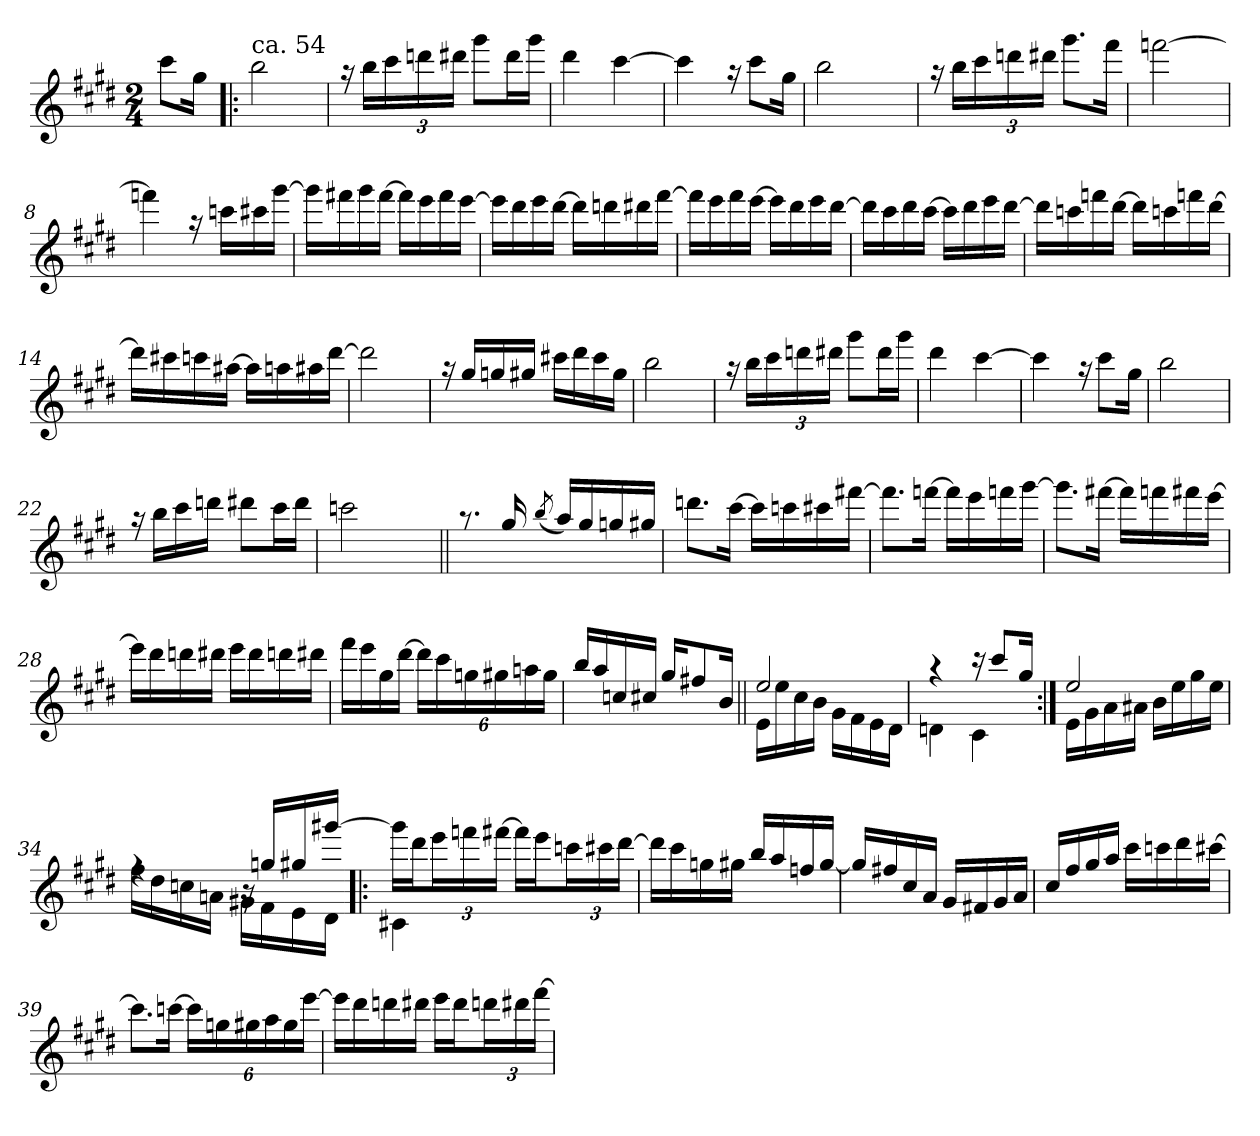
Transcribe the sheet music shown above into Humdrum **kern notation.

**kern
*part1
*staff1
*I'Cl
*clefG2
*ITrd1c2
*k[f#c#]
*D:
*M2/4
=
8bb\L
16ff#\Jk
=1!|:
*^
!LO:TX:a:t=ca. 54	!
2aa\	2ryy
=2	=2
16raa	4ryy
16aa\KL	.
24bb\L	.
24cccn\	.
24ccc#X\JJ	.
8fff#\L	4ryy
16ccc#\L	.
16fff#\JJ	.
=3	=3
4ccc#\	2ryy
[<4bb\	.
=4	=4
4bb\]	4ryy
16raa	4ryy
8bb\L	.
16ff#\Jk	.
!!LO:LB:g=z	!!
=5	=5
2aa\	4ryy
.	4ryy
=6	=6
16raa	4ryy
16aa\KL	.
24bb\L	.
24cccn\	.
24ccc#X\JJ	.
8.fff#\L	4ryy
16eee\Jk	.
=7	=7
[<2eee-X\	2ryy
=8	=8
4eee-X\]	4ryy
16raa	4ryy
16bb-X\LL	.
16bbn\	.
[<16fff#\JJ	.
=9	=9
16fff#\LL]	2ryy
16eeen\	.
16fff#\	.
[<16eee\JJ	.
16eee\LL]	.
16ddd\	.
16eee\	.
[<16ddd\JJ	.
!!LO:LB:g=z	!!
=10	=10
16ddd\LL]	2ryy
16ccc#\	.
16ddd\	.
[<16ccc#\JJ	.
16ccc#\LL]	.
16cccn\	.
16ccc#X\	.
[<16eee\JJ	.
=11	=11
16eee\LL]	2ryy
16ddd\	.
16eee\	.
[<16ddd\JJ	.
16ddd\LL]	.
16ccc#\	.
16ddd\	.
[<16ccc#\JJ	.
=12	=12
16ccc#\LL]	4ryy
16bb\	.
16ccc#\	.
[<16bb\JJ	.
16bb\LL]	4ryy
16ccc#\	.
16ddd\	.
[<16ccc#\JJ	.
=13	=13
16ccc#\LL]	4ryy
16bb-X\	.
16eee-X\	.
[<16ccc#\JJ	.
16ccc#\LL]	4ryy
16bb-X\	.
16eee-X\	.
[<16ccc#\JJ	.
!!LO:LB:g=z	!!
=14	=14
16ccc#\LL]	4ryy
16bbn\	.
16bb-X\	.
[<16gg#X\JJ	.
16gg#\LL]	4ryy
16ggn\	.
16gg#X\	.
[<16ccc#\JJ	.
=15	=15
2ccc#\]	2ryy
=16	=16
16raa	2ryy
16ff#/LL	.
16ffn/	.
16ff#X/JJ	.
16bbn\LL	.
16ccc#\	.
16bb\	.
16ff#\JJ	.
=17	=17
2aa\	2ryy
=18	=18
16raa	4ryy
16aa\KL	.
24bb\L	.
24cccn\	.
24ccc#X\JJ	.
8fff#\L	4ryy
16ccc#\L	.
16fff#\JJ	.
!!LO:LB:g=z	!!
=19	=19
4ccc#\	2ryy
[<4bb\	.
=20	=20
4bb\]	2ryy
16raa	.
8bb\L	.
16ff#\Jk	.
=21	=21
2aa\	2ryy
=22	=22
16raa	4ryy
16aa\LL	.
16bb\	.
16cccn\JJ	.
8ccc#X\L	4ryy
16bb\L	.
16ccc#\JJ	.
=23	=23
2bb-X\	4ryy
.	4ryy
!!LO:LB:g=z	!!
=24||	=24||
8.raa	4ryy
16ff#/	.
(<8qaa/	.
16gg/LL)	4ryy
16ff#/	.
16ffn/	.
16ff#X/JJ	.
=25	=25
8.cccn\L	4ryy
[<16bb\Jk	.
16bb\LL]	4ryy
16bb-X\	.
16bbn\	.
[<16eeen\JJ	.
=26	=26
8.eeen\L]	4ryy
[<16eee-X\Jk	.
16eee-\LL]	4ryy
16ddd\	.
16eee-X\	.
[<16fff#\JJ	.
=27	=27
8.fff#\L]	2ryy
[<16eeen\Jk	.
16eee\LL]	.
16eee-X\	.
16eeen\	.
[<16ddd\JJ	.
!!LO:LB:g=z	!!
=28	=28
16ddd\LL]	4ryy
16ccc#\	.
16cccn\	.
16ccc#X\JJ	.
16ddd\LL	4ryy
16ccc#\	.
16cccn\	.
16ccc#X\JJ	.
=29	=29
16eee\LL	4ryy
16ddd\	.
16ff#\	.
[<16ccc#\JJ	.
24ccc#\LL]	4ryy
24bb\	.
24ffn\	.
24ff#X\	.
24ggn\	.
24ff#\JJ	.
=30	=30
16aa/LL	4ryy
16gg/	.
16b-X/	.
16bn/JJ	.
16ff#/KL	4ryy
8een/	.
16a/Jk	.
=31||	=31||
*	*^
2dd/	16d!\LL	2ryy
.	16dd!\	.
.	16b!\	.
.	16a!\JJ	.
.	16f#!\LL	.
.	16e!\	.
.	16d!\	.
.	16c#!\JJ	.
=32	=32	=32
4r	4cn!\	4ryy
16r	4B!\	4ryy
8bb/L	.	.
16ff#/Jk	.	.
!!LO:LB:g=z	!!	!!
=33:|!	=33:|!	=33:|!
2dd/	16d!\LL	2ryy
.	16f#!\	.
.	16g!\	.
.	16g#X!\JJ	.
.	16a!\LL	.
.	16dd!\	.
.	16ff#!\	.
.	16dd!\JJ	.
=34	=34	=34
4rff	16ee!\LL	2ryy
.	16cc#!\	.
.	16b-X!\	.
.	16gn!\JJ	.
16r	16f#X!\LL	.
16ffn/LL	16e!\	.
16ff#X/	16d!\	.
[>16fff#X/JJ	16c#!\JJ	.
=35!|:	=35!|:	=35!|:
16fff#\LL]	4Bn!\	2ryy
16ccc#\J	.	.
24ddd\L	.	.
24eee-X\	.	.
[>24eeen\JJ	.	.
16eee\LL]	4ryy	.
16ddd\J	.	.
24bb-X\L	.	.
24bbn\	.	.
[>24ccc#\JJ	.	.
*	*v	*v
=36	=36
16ccc#\LL]	4ryy
16bb\	.
16ffn\	.
16ff#X\JJ	.
16aa/LL	4ryy
16gg/	.
16ee-X/	.
[>16ff#/JJ	.
!!LO:LB:g=z	!!
=37	=37
16ff#/LL]	2ryy
16een/	.
16b/	.
16g/JJ	.
16f#/LL	.
16en/	.
16f#/	.
16g/JJ	.
=38	=38
16b/LL	2ryy
16ee/	.
16ff#/	.
16gg/JJ	.
16bb\LL	.
16bb-X\	.
16ccc#\	.
[<16bbn\JJ	.
=39	=39
8.bb\L]	2ryy
[<16bb-X\Jk	.
24bb-\LL]	.
24ffn\	.
24ff#X\	.
24gg\	.
24ff#\	.
[<24ddd\JJ	.
=40	=40
16ddd\LL]	2ryy
16ccc#\	.
16cccn\	.
16ccc#X\JJ	.
16ddd\LL	.
16ccc#\J	.
24cccn\L	.
24ccc#X\	.
[<24eee\JJ	.
*v	*v
=
*-
